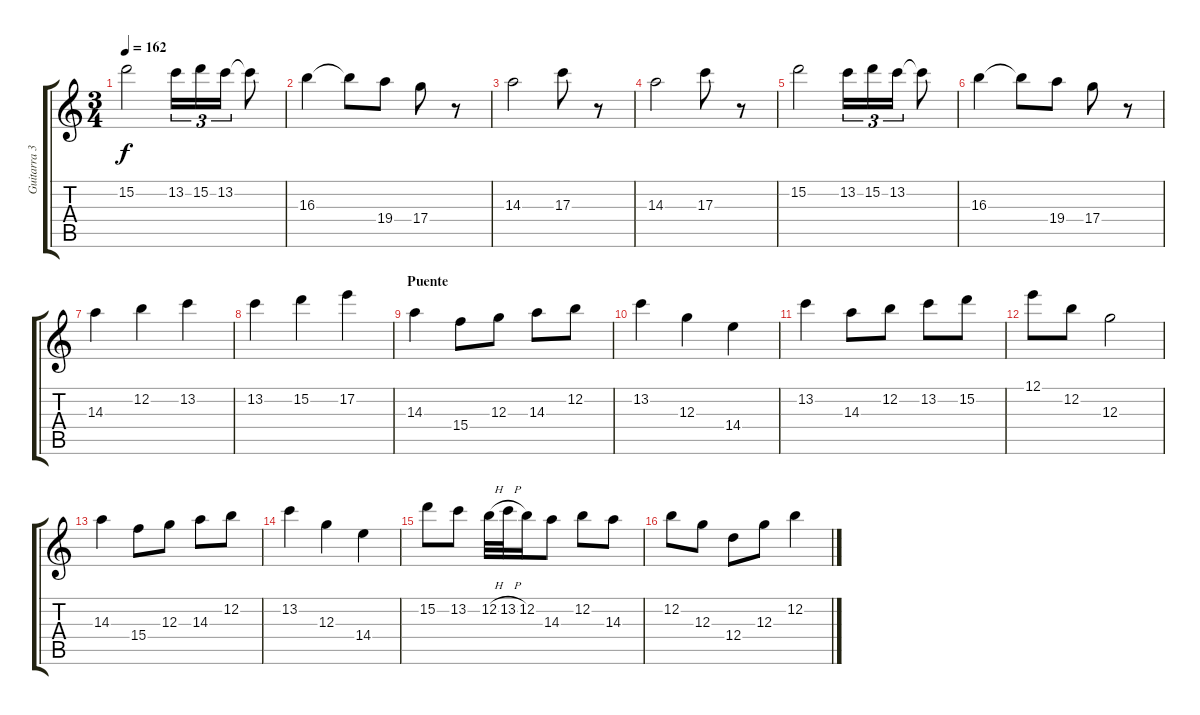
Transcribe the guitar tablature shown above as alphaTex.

\track ("Guitarra 3" "Guitarra 3") {instrument acousticguitarsteel}
\staff {score tabs}
\tuning (E4 B3 G3 D3 A2 E2) {hide}
\ts (3 4)
\tempo 162
\clef g2
\ks c
15.2.2{dy f} 13.2.16{tu (3 2)} 15.2.16{tu (3 2)} 13.2.16{tu (3 2)} 13.2{t}.8 |
16.3.4 16.3{t}.8 19.4.8 17.4.8 r.8 |
14.3.2 17.3.8 r.8 |
14.3.2 17.3.8 r.8 |
15.2.2 13.2.16{tu (3 2)} 15.2.16{tu (3 2)} 13.2.16{tu (3 2)} 13.2{t}.8 |
16.3.4 16.3{t}.8 19.4.8 17.4.8 r.8 |
14.3.4 12.2.4 13.2.4 |
13.2.4 15.2.4 17.2.4 |
\section ("" "Puente")
14.3.4 15.4.8 12.3.8 14.3.8 12.2.8 |
13.2.4 12.3.4 14.4.4 |
13.2.4 14.3.8 12.2.8 13.2.8 15.2.8 |
12.1.8 12.2.8 12.3.2 |
14.3.4 15.4.8 12.3.8 14.3.8 12.2.8 |
13.2.4 12.3.4 14.4.4 |
15.2.8 13.2.8 12.2{h}.32 13.2{h}.32 12.2.16 14.3.8 12.2.8 14.3.8 |
12.2.8 12.3.8 12.4.8 12.3.8 12.2.4
